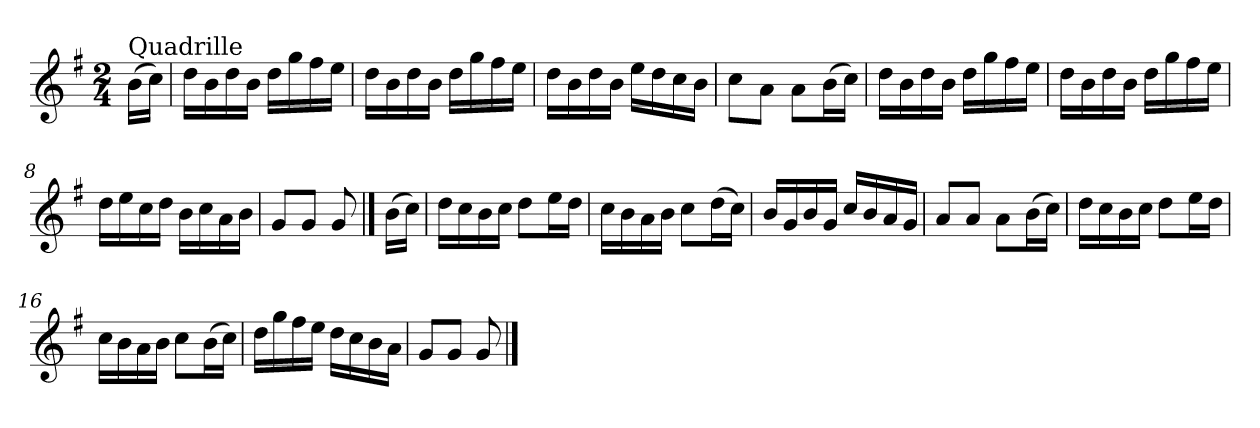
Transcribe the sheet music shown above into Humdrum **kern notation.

**kern
*part1
*staff1
*clefG2
*k[f#]
*G:
*M2/4
=1
!LO:TX:a:t=Quadrille
(>16b\LL
16cc\JJ)
=2
16dd\LL
16b\
16dd\
16b\JJ
16dd\LL
16gg\
16ff#\
16ee\JJ
=3
16dd\LL
16b\
16dd\
16b\JJ
16dd\LL
16gg\
16ff#\
16ee\JJ
=4
16dd\LL
16b\
16dd\
16b\JJ
16ee\LL
16dd\
16cc\
16b\JJ
=5
8cc\L
8a\J
8a\L
(>16b\L
16cc\JJ)
=6
16dd\LL
16b\
16dd\
16b\JJ
16dd\LL
16gg\
16ff#\
16ee\JJ
=7
16dd\LL
16b\
16dd\
16b\JJ
16dd\LL
16gg\
16ff#\
16ee\JJ
!!LO:LB:g=z
=8
16dd\LL
16ee\
16cc\
16dd\JJ
16b\LL
16cc\
16a\
16b\JJ
=9
8g/L
8g/J
8g/
==10
(>16b\LL
16cc\JJ)
=11
16dd\LL
16cc\
16b\
16cc\JJ
8dd\L
16ee\L
16dd\JJ
=12
16cc\LL
16b\
16a\
16b\JJ
8cc\L
(>16dd\L
16cc\JJ)
=13
16b/LL
16g/
16b/
16g/JJ
16cc/LL
16b/
16a/
16g/JJ
=14
8a/L
8a/J
8a\L
(>16b\L
16cc\JJ)
=15
16dd\LL
16cc\
16b\
16cc\JJ
8dd\L
16ee\L
16dd\JJ
!!LO:LB:g=z
=16
16cc\LL
16b\
16a\
16b\JJ
8cc\L
(>16b\L
16cc\JJ)
=17
16dd\LL
16gg\
16ff#\
16ee\JJ
16dd\LL
16cc\
16b\
16a\JJ
=18
8g/L
8g/J
8g/
==
*-
